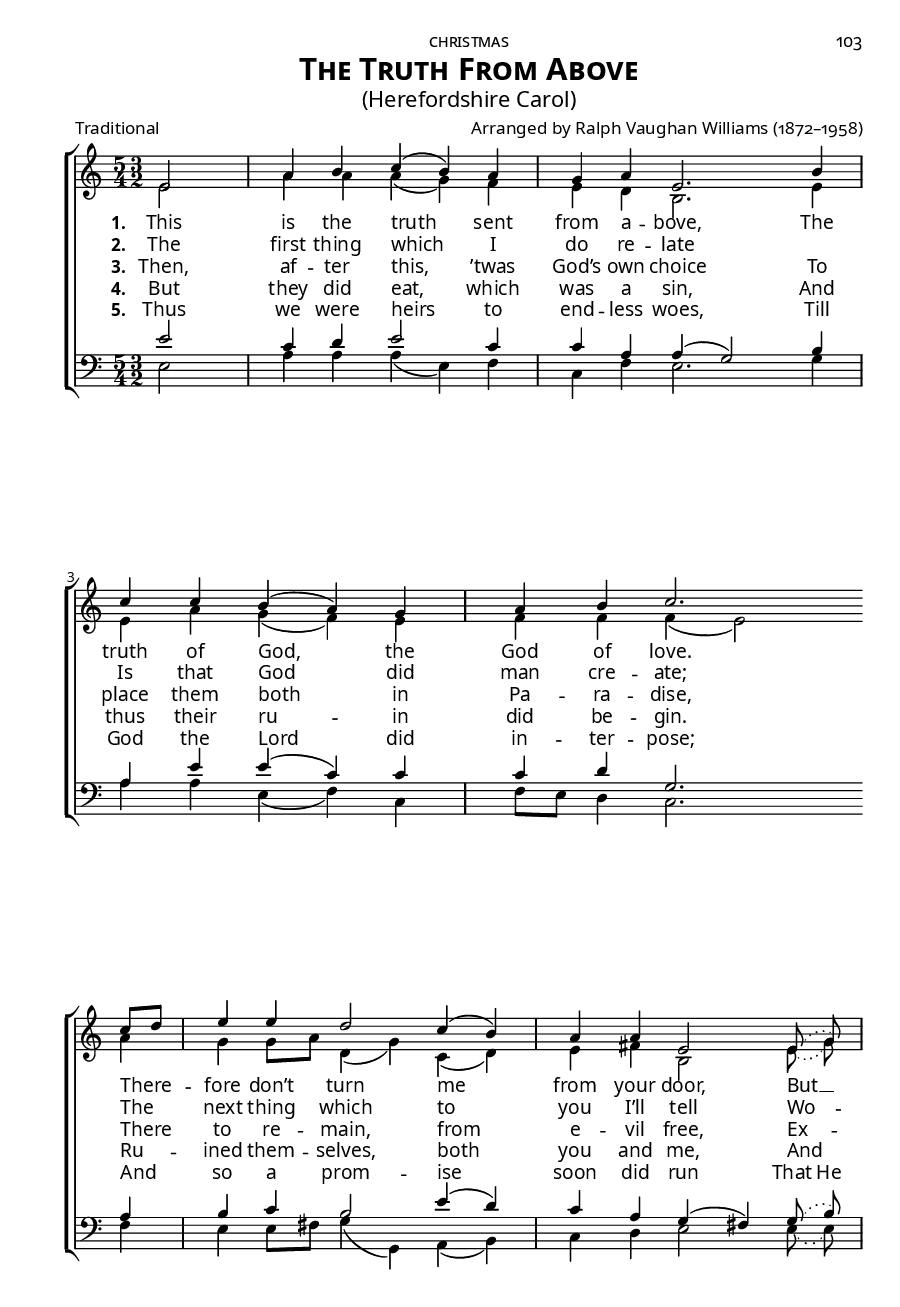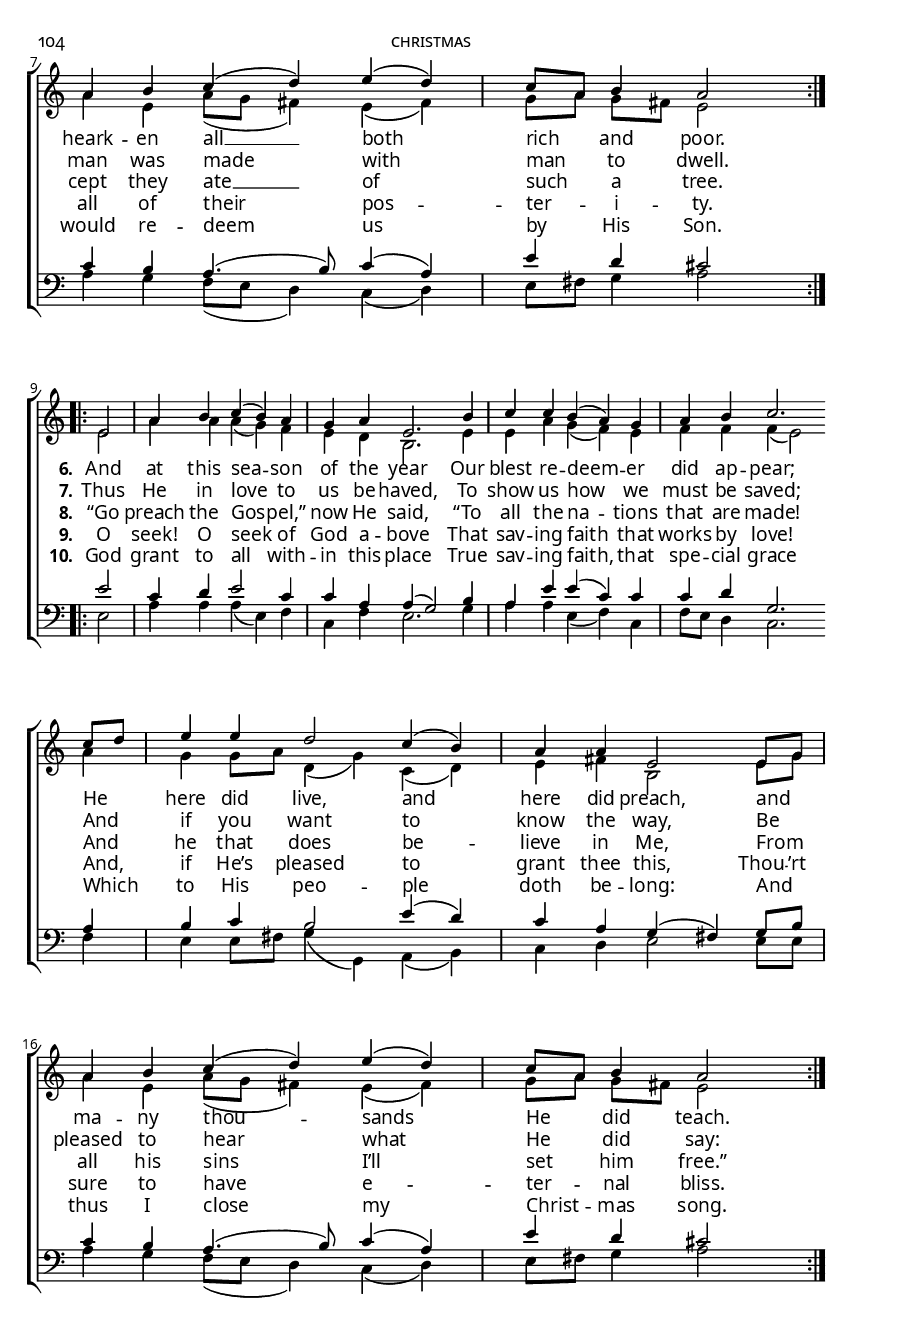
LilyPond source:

\version "2.14.2"
\include "util.ly"
\header {
  title = \markup{\override #'(font-name . "Garamond Premier Pro Semibold"){ \abs-fontsize #15 \smallCapsOldStyle"The Truth From Above"}}
  subtitle = \markup{\override #'(font-name . "Garamond Premier Pro"){ \abs-fontsize #10.5 "(Herefordshire Carol)"}}
  poet = \markup\oldStyleNum"Traditional"
  composer = \markup\oldStyleNum"Arranged by Ralph Vaughan Williams (1872–1958)"
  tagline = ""
}
\paper {
  %print-all-headers = ##f
  paper-height = 9\in
  paper-width = 6\in
  indent = 0\in
  %system-system-spacing = #'((basic-distance . 10) (padding . 0))
  system-system-spacing =
    #'((basic-distance . 0)
       (minimum-distance . 0)
       (padding . -5)
       (stretchability . 100))
  ragged-last-bottom = ##f
  ragged-bottom = ##f
  two-sided = ##t
  inner-margin = 0.5\in
  outer-margin = 0.25\in
  top-margin = 0.25\in
  bottom-margin = 0.25\in
  first-page-number = #103
  print-first-page-number = ##t
  headerLine = \markup{\override #'(font-name . "Garamond Premier Pro") \smallCapsOldStyle"christmas"}
  oddHeaderMarkup = \markup\fill-line{
     \override #'(font-name . "Garamond Premier Pro")\abs-fontsize #8.5
     \combine 
        \fill-line{"" \on-the-fly #print-page-number-check-first
        \oldStylePageNum""
        }
        \fill-line{\headerLine}
  }
  evenHeaderMarkup = \markup {
     \override #'(font-name . "Garamond Premier Pro")\abs-fontsize #8.5
     \combine
        \on-the-fly #print-page-number-check-first
        \oldStylePageNum""
        \fill-line{\headerLine}
  }
}
#(set-global-staff-size 15) \paper{ #(define fonts (make-pango-font-tree "GoudyOlSt BT" "Garamond Premier Pro" "Garamond Premier Pro" (/ 15 20))) }
#(define ((compound-time one two num numtwo) grob)
   (grob-interpret-markup grob
                          (markup #:override '(baseline-skip . 0) #:number
                                  (#:line ((#:column (one num))
                                           (#:column (two numtwo)))))))
global = {
  \key c \major
  \autoBeamOff
  \override Staff.TimeSignature #'stencil = #(compound-time "5" "3" "4" "2")
  \time 11/4
}

sopMusic = \relative c' {
  \repeat volta 3 {
    \partial 2 e2 |
    \partial 4*5 a4 b c( b) a |
    \partial 2*3 g a e2. b'4 |
    
    \partial 4*5 c c b( a) g |
    \partial 2*3 a b c2. \bar""\break c8[ d] |
    \partial 2*3 e4 e d2 c4( b) |
    
    \partial 4*5 \slurDotted a a e2 e8( g) |
    \slurSolid
    \partial 2*3 a4 b c( d) e( d) |
    \partial 1 c8[ a] b4 a2
  }
  \break
  
  
  \repeat volta 2 {
    \partial 2 e2 |
    \partial 4*5 a4 b c( b) a |
    \partial 2*3 g a e2. b'4 |
    
    \partial 4*5 c c b( a) g |
    \partial 2*3 a b c2. \bar""\break c8[ d] |
    \partial 2*3 e4 e d2 c4( b) |
    
    \partial 4*5 a a e2 e8[ g] |
    \partial 2*3 a4 b c( d) e( d) |
    \partial 1 c8[ a] b4 a2
  }
}
sopWords = \lyricmode {
  
}

altoMusic = \relative c' {
  e2 |
  a4 a a( g) f |
  e d b2. e4 |
  
  e a g( f) e |
  f f f( e2) a4 |
  g g8[ a] d,4( g) c,( d) |
  
  \slurDotted e fis b,2 e8( g) |
  \slurSolid a4 e a8([ g] fis4) e( fis) |
  g8[ a] g[ fis] e2
  
  
  
  e2 |
  a4 a a( g) f |
  e d b2. e4 |
  
  e a g( f) e |
  f f f( e2) a4 |
  g g8[ a] d,4( g) c,( d) |
  
  e fis b,2 e8[ g] |
  a4 e a8([ g] fis4) e( fis) |
  g8[ a] g[ fis] e2
}

altoWords = \lyricmode {
  \dropLyricsXI
  \set stanza = #"1. "
  This is the truth sent from a -- bove,
  The truth of God, the God of love.
  There -- fore don’t turn me from your door,
  But __ heark -- en all __ both rich and poor.
  
  \set stanza = #"6."
  And at this sea -- son of the year
  Our blest re -- deem -- er did ap -- pear;
  He here did live, and here did preach,
  and ma -- ny thou -- sands He did teach.
}
altoWordsII = \lyricmode {
  \dropLyricsXI
%\markup\italic
  \set stanza = #"2. "
  The first thing which I do re -- late
  \skip1
  Is that God did man cre -- ate;
  The next thing which to you I’ll tell
  Wo -- man was made with man to dwell.
  
  \set stanza = #"7."
  Thus He in love to us be -- haved,
  To show us how we must be saved;
  And if you want to know the way,
  Be pleased to hear what He did say:
}
altoWordsIII = \lyricmode {
  \dropLyricsXI
  \set stanza = #"3. "
  Then, af -- ter this, ’twas God’s own choice
  To place them both in Pa -- ra -- dise,
  There to re -- main, from e -- vil free,
  Ex -- cept they ate __ of such a tree.

  \set stanza = #"8."
  “Go preach the Gos -- pel,” now He said,
  “To all the na -- tions that are made!
  And he that does be -- lieve in Me,
  From all his sins I’ll set him free.”

}
altoWordsIV = \lyricmode {
  \dropLyricsXI
  \set stanza = #"4. "
  But they did eat, which was a sin,
  And thus their ru -- in did be -- gin.
  Ru -- ined them -- selves, both you and me,
  And all of their pos -- ter -- i -- ty.
  
  \set stanza = #"9."
  O seek! O seek of God a -- bove
  That sav -- ing faith that works by love!
  And, if He’s pleased to grant thee this,
  \set ignoreMelismata = ##t
  Thou -- ’rt
  \unset ignoreMelismata
  sure to have e -- ter -- nal bliss.
}
altoWordsV = \lyricmode {
  \dropLyricsXI
  \set stanza = #"5. "
  Thus we were heirs to end -- less woes,
  Till God the Lord did in -- ter -- pose;
  And so a prom -- ise soon did run
  \set ignoreMelismata = ##t
  That He
  \unset ignoreMelismata
  would re -- deem us by His Son.
  
  \set stanza = #"10."
  God grant to all with -- in this place
  True sav -- ing faith, that spe -- cial grace
  Which to His peo -- ple doth be -- long:
  And thus I close my Christ -- mas song.

}
altoWordsVI = \lyricmode {
  \set stanza = #"6. "
  \set ignoreMelismata = ##t
}
tenorMusic = \relative c' {
  e2 |
  c4 d e2 c4 |
  c a a( g2) b4 |
  
  a e' e( c) c |
  c d g,2. a4 |
  b c b2 e4( d) |
  
  c a g( fis!) \slurDotted g8( b) |
  \slurSolid c4 b a4.( b8) c4( a) |
  e'4 d cis2
  
  
  
  e2 |
  c4 d e2 c4 |
  c a a( g2) b4 |
  
  a e' e( c) c |
  c d g,2. a4 |
  b c b2 e4( d) |
  
  c a g( fis!) g8[ b] |
  c4 b a4.( b8) c4( a) |
  e'4 d cis2
}
tenorWords = \lyricmode {
  
}

bassMusic = \relative c {
  e2 |
  a4 a a( e) f |
  c f e2. g4 |
  
  a4 a e( f) c |
  f8[ e] d4 c2. f4 |
  e e8[ fis] g4( g,) a( b) |
  
  c4 d e2 \slurDotted e8( e) |
  a4 g \slurSolid f8([ e] d4) c( d) |
  e8[ fis] g4 a2
  
  
  
  
  
  e2 |
  a4 a a( e) f |
  c f e2. g4 |
  
  a4 a e( f) c |
  f8[ e] d4 c2. f4 |
  e e8[ fis] g4( g,) a( b) |
  
  c4 d e2 e8[ e] |
  a4 g f8([ e] d4) c( d) |
  e8[ fis] g4 a2
}
bassWords = \lyricmode {

}

pianoRH = \relative c' {
  
}
pianoLH = \relative c' {
  
}

\score {
  <<
   \new ChoirStaff <<
    \new Staff = women <<
      \new Voice = "sopranos" { \voiceOne << \global \sopMusic >> }
      \new Voice = "altos" { \voiceTwo << \global \altoMusic >> }
    >>
    \new Lyrics \with { alignAboveContext = #"women" \override VerticalAxisGroup #'nonstaff-relatedstaff-spacing = #'((basic-distance . 1))} \lyricsto "sopranos" \sopWords
    \new Lyrics = "altosVI"  \with { alignBelowContext = #"women" } \lyricsto "sopranos" \altoWordsVI
    \new Lyrics = "altosV"  \with { alignBelowContext = #"women" } \lyricsto "sopranos" \altoWordsV
    \new Lyrics = "altosIV"  \with { alignBelowContext = #"women" } \lyricsto "sopranos" \altoWordsIV
    \new Lyrics = "altosIII"  \with { alignBelowContext = #"women" } \lyricsto "sopranos" \altoWordsIII
    \new Lyrics = "altosII"  \with { alignBelowContext = #"women" } \lyricsto "sopranos" \altoWordsII
    \new Lyrics = "altos"  \with { alignBelowContext = #"women" \override VerticalAxisGroup #'nonstaff-relatedstaff-spacing = #'((padding . -1)) } \lyricsto "sopranos" \altoWords
   \new Staff = men <<
      \clef bass
      \new Voice = "tenors" { \voiceOne << \global \tenorMusic >> }
      \new Voice = "basses" { \voiceTwo << \global \bassMusic >> }
    >>
    \new Lyrics \with { alignAboveContext = #"men" \override VerticalAxisGroup #'nonstaff-relatedstaff-spacing = #'((basic-distance . 1)) } \lyricsto "tenors" \tenorWords
    \new Lyrics \with { alignBelowContext = #"men" \override VerticalAxisGroup #'nonstaff-relatedstaff-spacing = #'((basic-distance . 1)) } \lyricsto "basses" \bassWords
  >>
%    \new PianoStaff << \new Staff { \new Voice { \pianoRH } } \new Staff { \clef "bass" \pianoLH } >>
  >>
  \layout {
    \context {
      \Score
      \override SpacingSpanner #'base-shortest-duration = #(ly:make-moment 1 2)
      \override SpacingSpanner #'common-shortest-duration = #(ly:make-moment 1 2)
    }
    \context {
      % Remove all empty staves
      % \Staff \RemoveEmptyStaves \override VerticalAxisGroup #'remove-first = ##t
    }
  }
  \midi {
    \tempo 4 = 90
    \set Staff.midiInstrument = "flute"
  
    \context {
      \Voice
      \remove "Dynamic_performer"
    }
  }
}
